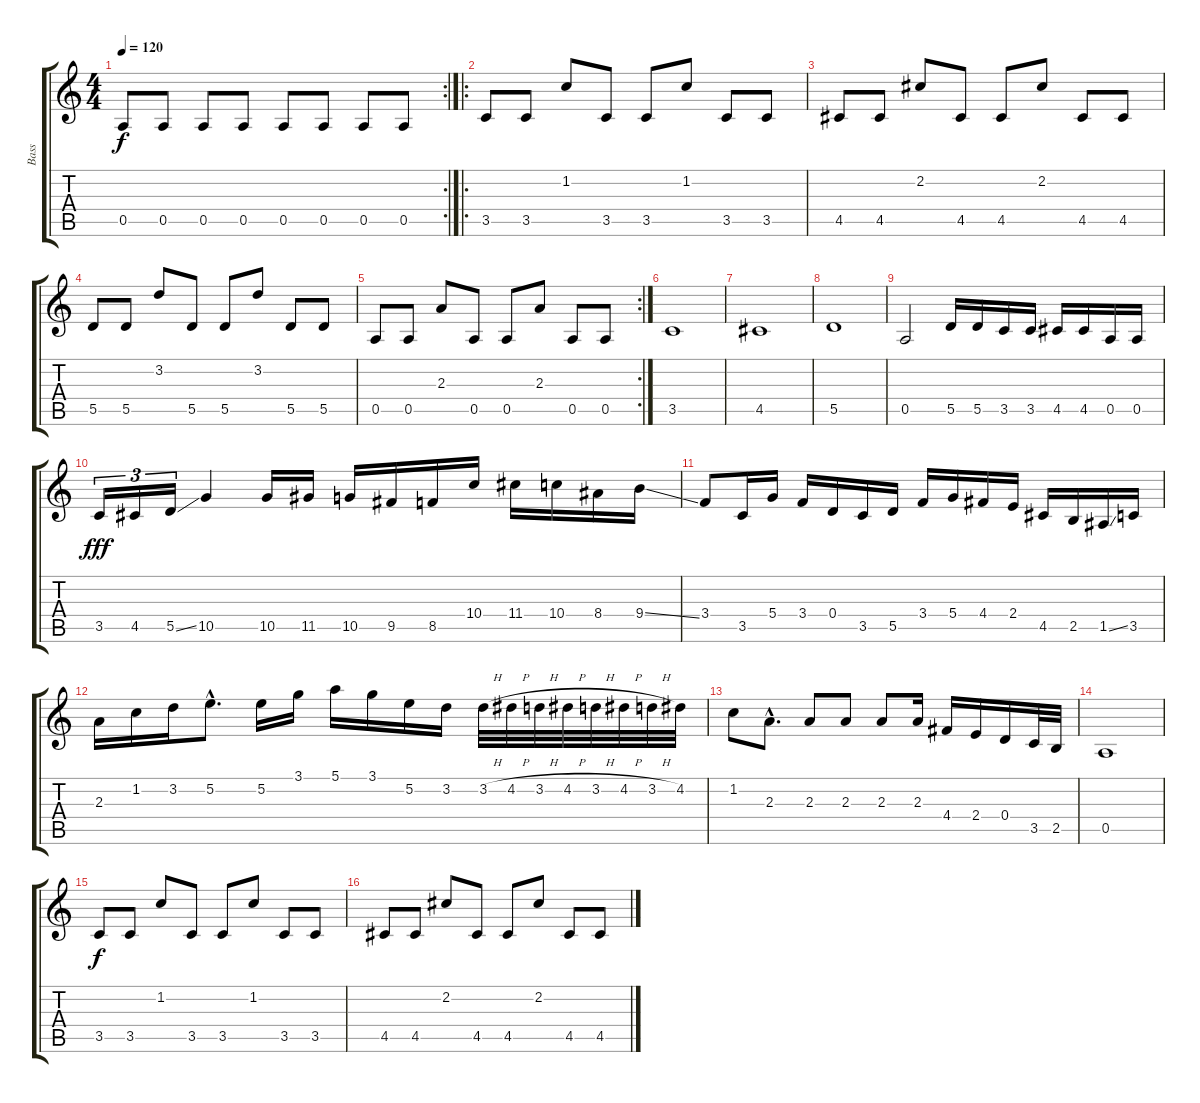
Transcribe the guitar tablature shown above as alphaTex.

\track ("Bass" "Bass") {instrument electricbasspick}
\staff {score tabs}
\tuning (E4 B3 G3 D3 A2 E2) {hide}
\rc 2
\ts (4 4)
\tempo 120
\clef g2
\ks c
0.5.8{dy f} 0.5.8 0.5.8 0.5.8 0.5.8 0.5.8 0.5.8 0.5.8 |
\ro
3.5.8 3.5.8 1.2.8 3.5.8 3.5.8 1.2.8 3.5.8 3.5.8 |
4.5.8 4.5.8 2.2.8 4.5.8 4.5.8 2.2.8 4.5.8 4.5.8 |
5.5.8 5.5.8 3.2.8 5.5.8 5.5.8 3.2.8 5.5.8 5.5.8 |
\rc 2
0.5.8 0.5.8 2.3.8 0.5.8 0.5.8 2.3.8 0.5.8 0.5.8 |
3.5.1 |
4.5.1 |
5.5.1 |
0.5.2 5.5.16 5.5.16 3.5.16 3.5.16 4.5.16 4.5.16 0.5.16 0.5.16{volume 16 instrument slapbass1} |
3.5.16{tu (3 2) dy fff} 4.5.16{tu (3 2)} 5.5{ss}.16{tu (3 2)} 10.5.4 10.5.16 11.5.16 10.5.16 9.5.16 8.5.16 10.4.16 11.4.16 10.4.16 8.4.16 9.4{ss}.16 |
3.4.8 3.5.16 5.4.16 3.4.16 0.4.16 3.5.16 5.5.16 3.4.16 5.4.16 4.4.16 2.4.16 4.5.16 2.5.16 1.5{ss}.16 3.5.16 |
2.3.16 1.2.16 3.2.16 5.2{hac}.8{d} 5.2.16 3.1.16 5.1.16 3.1.16 5.2.16 3.2.16 3.2{h}.32 4.2{h}.32 3.2{h}.32 4.2{h}.32 3.2{h}.32 4.2{h}.32 3.2{h}.32 4.2.32 |
1.2.8 2.3{hac}.8{d} 2.3.8 2.3.8 2.3.8 2.3.16 4.4.16 2.4.16 0.4.16 3.5.32 2.5.32 |
0.5.1 |
3.5.8{dy f} 3.5.8 1.2.8 3.5.8 3.5.8 1.2.8 3.5.8 3.5.8 |
4.5.8 4.5.8 2.2.8 4.5.8 4.5.8 2.2.8 4.5.8 4.5.8
